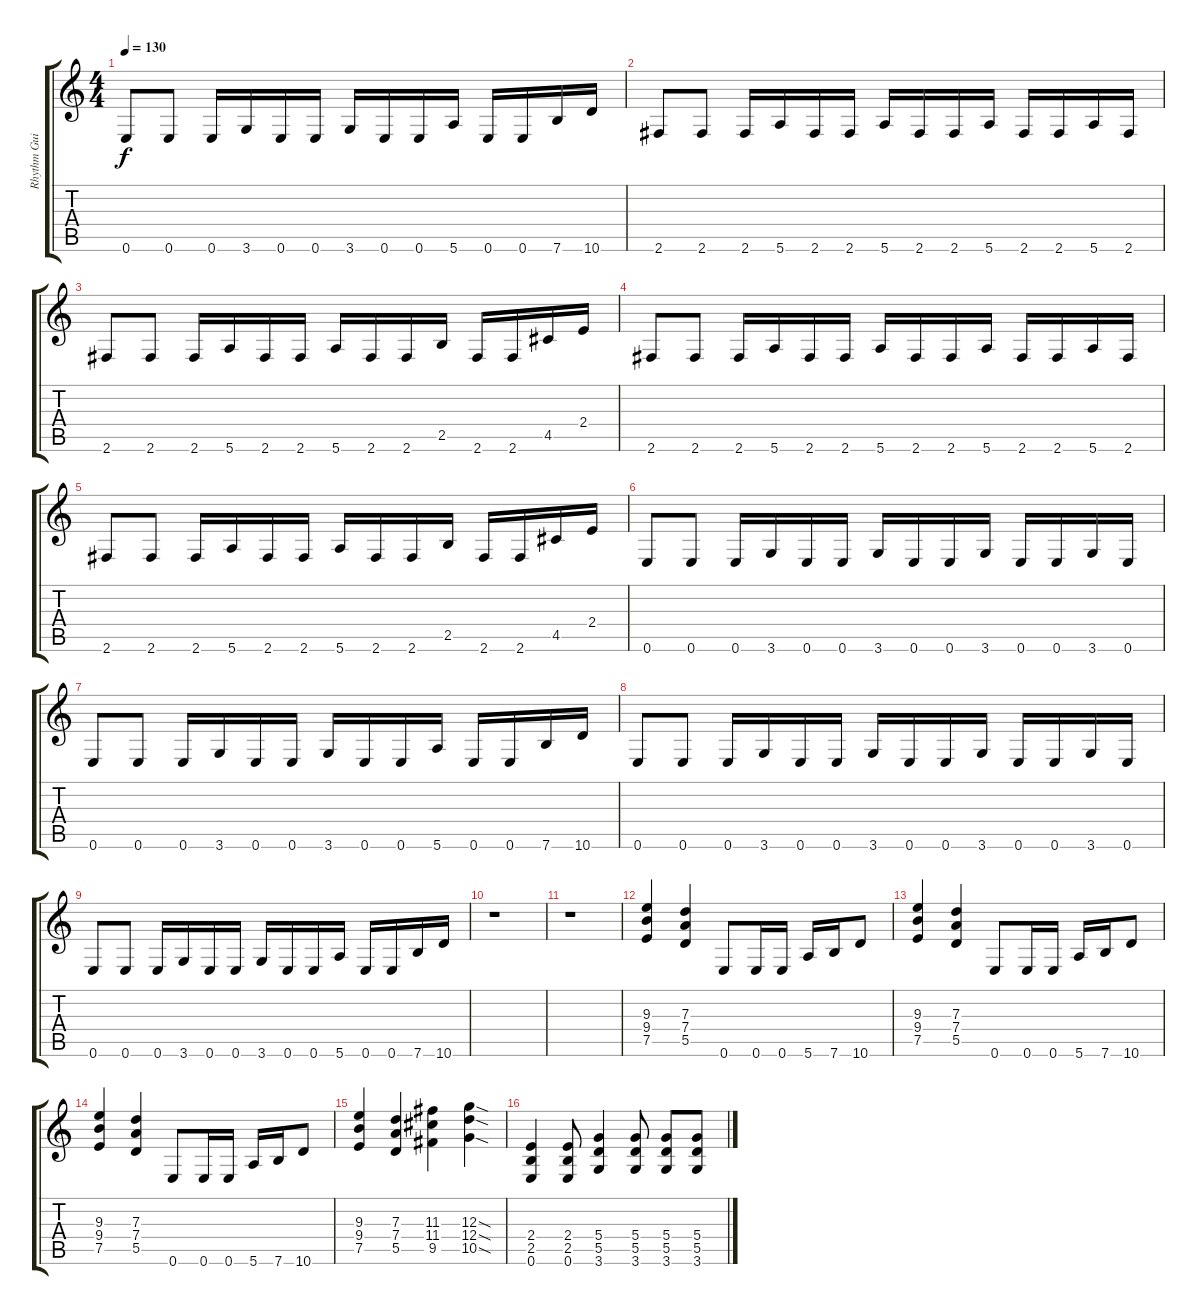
\track ("Rhythm Guitar" "Rhythm Gui") {instrument distortionguitar}
\staff {score tabs}
\tuning (E4 B3 G3 D3 A2 E2) {hide}
\ts (4 4)
\tempo 130
\clef g2
\ks c
0.6.8{dy f} 0.6.8 0.6.16 3.6.16 0.6.16 0.6.16 3.6.16 0.6.16 0.6.16 5.6.16 0.6.16 0.6.16 7.6.16 10.6.16 |
2.6.8 2.6.8 2.6.16 5.6.16 2.6.16 2.6.16 5.6.16 2.6.16 2.6.16 5.6.16 2.6.16 2.6.16 5.6.16 2.6.16 |
2.6.8 2.6.8 2.6.16 5.6.16 2.6.16 2.6.16 5.6.16 2.6.16 2.6.16 2.5.16 2.6.16 2.6.16 4.5.16 2.4.16 |
2.6.8 2.6.8 2.6.16 5.6.16 2.6.16 2.6.16 5.6.16 2.6.16 2.6.16 5.6.16 2.6.16 2.6.16 5.6.16 2.6.16 |
2.6.8 2.6.8 2.6.16 5.6.16 2.6.16 2.6.16 5.6.16 2.6.16 2.6.16 2.5.16 2.6.16 2.6.16 4.5.16 2.4.16 |
0.6.8 0.6.8 0.6.16 3.6.16 0.6.16 0.6.16 3.6.16 0.6.16 0.6.16 3.6.16 0.6.16 0.6.16 3.6.16 0.6.16 |
0.6.8 0.6.8 0.6.16 3.6.16 0.6.16 0.6.16 3.6.16 0.6.16 0.6.16 5.6.16 0.6.16 0.6.16 7.6.16 10.6.16 |
0.6.8 0.6.8 0.6.16 3.6.16 0.6.16 0.6.16 3.6.16 0.6.16 0.6.16 3.6.16 0.6.16 0.6.16 3.6.16 0.6.16 |
0.6.8 0.6.8 0.6.16 3.6.16 0.6.16 0.6.16 3.6.16 0.6.16 0.6.16 5.6.16 0.6.16 0.6.16 7.6.16 10.6.16 |
r.1 |
r.1 |
(9.3 9.4 7.5).4 (7.3 7.4 5.5).4 0.6.8 0.6.16 0.6.16 5.6.16 7.6.16 10.6.8 |
(9.3 9.4 7.5).4 (7.3 7.4 5.5).4 0.6.8 0.6.16 0.6.16 5.6.16 7.6.16 10.6.8 |
(9.3 9.4 7.5).4 (7.3 7.4 5.5).4 0.6.8 0.6.16 0.6.16 5.6.16 7.6.16 10.6.8 |
(9.3 9.4 7.5).4 (7.3 7.4 5.5).4 (11.3 11.4 9.5).4 (12.3{sod} 12.4{sod} 10.5{sod}).4 |
(2.4 2.5 0.6).4 (2.4 2.5 0.6).8 (5.4 5.5 3.6).4 (5.4 5.5 3.6).8 (5.4 5.5 3.6).8 (5.4 5.5 3.6).8
